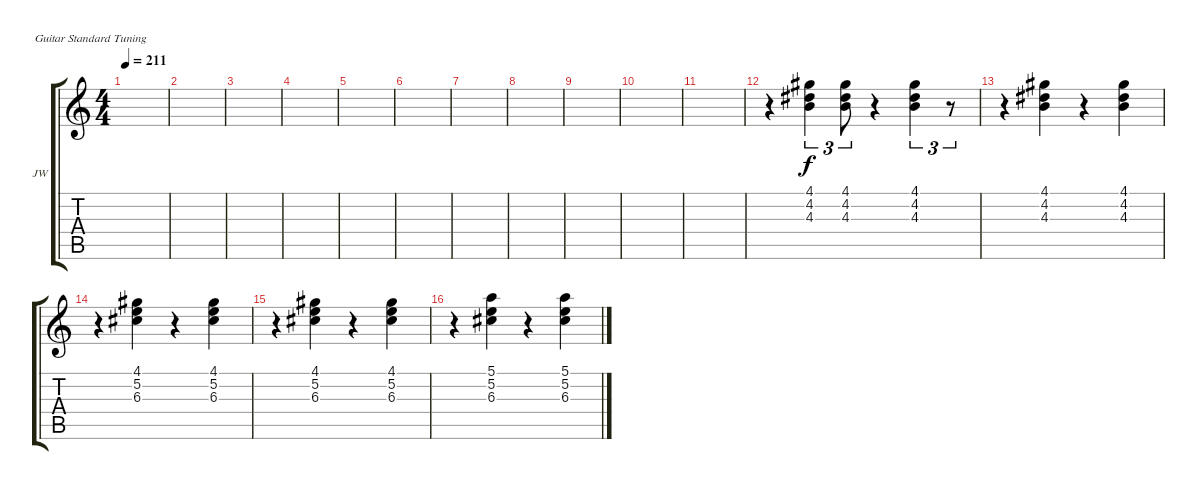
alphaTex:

\defaultSystemsLayout 4
\bracketExtendMode groupsimilarinstruments
\firstSystemTrackNameOrientation horizontal
\otherSystemsTrackNameOrientation horizontal
\track ("Solo Guitar - Jason White" "JW") {instrument distortionguitar}
\staff {score tabs}
\tuning (E4 B3 G3 D3 A2 E2)
\ts (4 4)
\tempo 211
\clef g2
\scale
0.333333
\ks c
|
\scale
0.333333 |
\scale
0.333333 |
\scale
0.333333 |
\scale
0.333333 |
\scale
0.333333 |
\scale
0.333333 |
\scale
0.333333 |
\scale
0.333333 |
\scale
0.333333 |
\scale
0.333333 |
\scale
0.333333 r.4 (4.1 4.2 4.3).4{tu (3 2)} (4.1 4.2 4.3).8{tu (3 2)} r.4 (4.1 4.2 4.3).4{tu (3 2)} r.8{tu (3 2)} |
\scale
0.333333 r.4 (4.2 4.1 4.3).4 r.4 (4.1 4.2 4.3).4 |
\scale
0.333333 r.4 (4.1 5.2 6.3).4 r.4 (4.1 5.2 6.3).4 |
\scale
0.333333 r.4 (4.1 5.2 6.3).4 r.4 (4.1 5.2 6.3).4 |
\scale
0.333333 r.4 (5.1 5.2 6.3).4 r.4 (5.1 5.2 6.3).4
